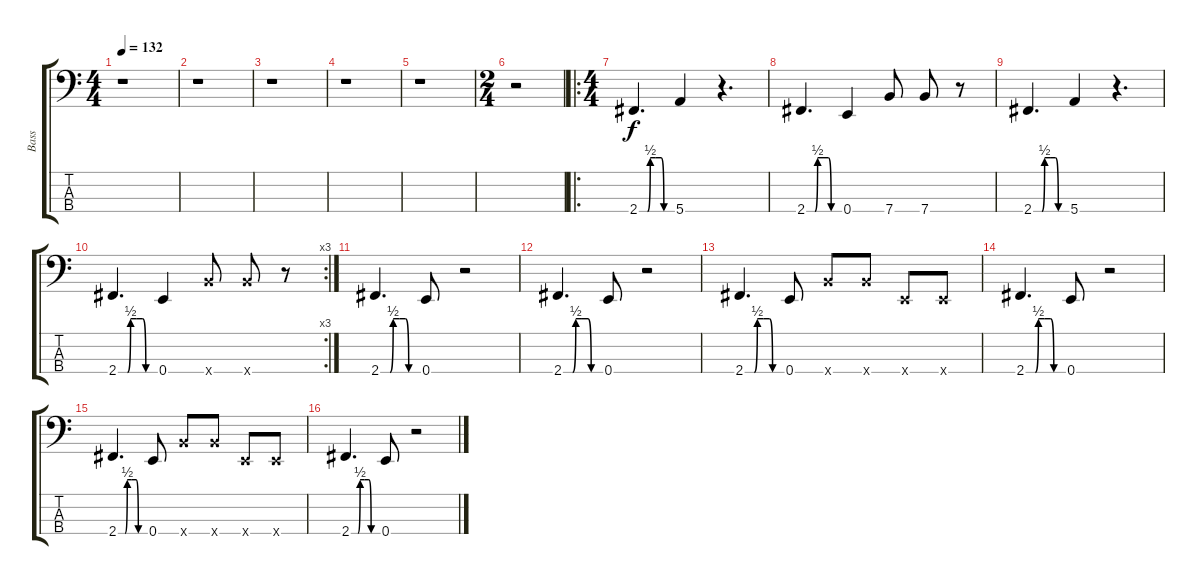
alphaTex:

\track ("Bass" "Bass") {instrument electricbasspick}
\staff {score tabs}
\tuning (G2 D2 A1 E1) {hide}
\ts (4 4)
\tempo 132
\clef f4
\ks c
r.1{dy f} |
r.1 |
r.1 |
r.1 |
r.1 |
\ts (2 4)
r.2 |
\ro
\ts (4 4)
2.4{be (custom 0 0 10 0 15 0 20 2 30 2 40 2 45 0 60 0)}.4{d} 5.4.4 r.4{d} |
2.4{be (custom 0 0 10 0 15 0 20 2 30 2 40 2 45 0 60 0)}.4{d} 0.4.4 7.4.8 7.4.8 r.8 |
2.4{be (custom 0 0 10 0 15 0 20 2 30 2 40 2 45 0 60 0)}.4{d} 5.4.4 r.4{d} |
\rc 3
2.4{be (custom 0 0 10 0 15 0 20 2 30 2 40 2 45 0 60 0)}.4{d} 0.4.4 7.4{x}.8 7.4{x}.8 r.8 |
2.4{be (custom 0 0 10 0 15 0 20 2 30 2 40 2 45 0 60 0)}.4{d} 0.4.8 r.2 |
2.4{be (custom 0 0 10 0 15 0 20 2 30 2 40 2 45 0 60 0)}.4{d} 0.4.8 r.2 |
2.4{be (custom 0 0 10 0 15 0 20 2 30 2 40 2 45 0 60 0)}.4{d} 0.4.8 7.4{x}.8 7.4{x}.8 0.4{x}.8 0.4{x}.8 |
2.4{be (custom 0 0 10 0 15 0 20 2 30 2 40 2 45 0 60 0)}.4{d} 0.4.8 r.2 |
2.4{be (custom 0 0 10 0 15 0 20 2 30 2 40 2 45 0 60 0)}.4{d} 0.4.8 7.4{x}.8 7.4{x}.8 0.4{x}.8 0.4{x}.8 |
2.4{be (custom 0 0 10 0 15 0 20 2 30 2 40 2 45 0 60 0)}.4{d} 0.4.8 r.2
